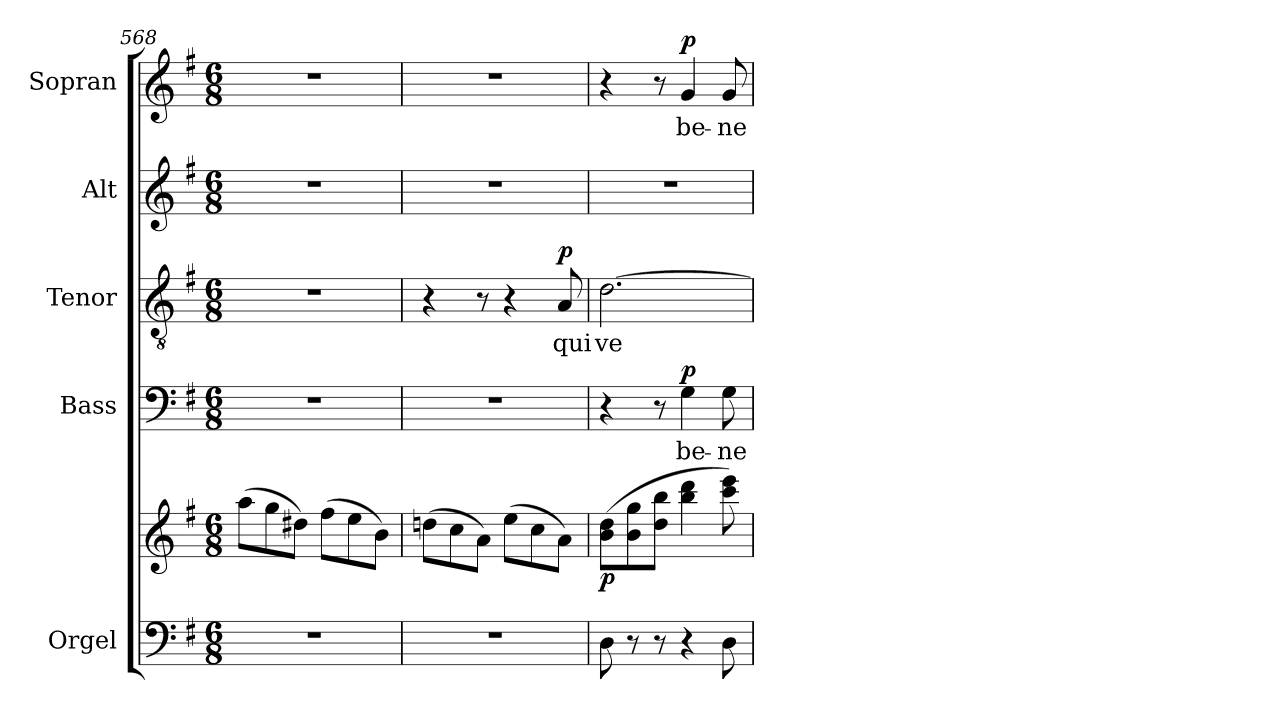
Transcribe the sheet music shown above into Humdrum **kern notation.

**kern	**kern	**dynam	**kern	**text	**dynam	**kern	**text	**dynam	**kern	**kern	**text	**dynam
*part5	*part5	*part5	*part4	*part4	*part4	*part3	*part3	*part3	*part2	*part1	*part1	*part1
*staff6	*staff5	*staff5/6	*staff4	*staff4	*staff4	*staff3	*staff3	*staff3	*staff2	*staff1	*staff1	*staff1
*I"Orgel	*	*	*I"Bass	*	*	*I"Tenor	*	*	*I"Alt	*I"Sopran	*	*
*I'Org.	*	*	*I'B.	*	*	*I'T.	*	*	*I'A.	*I'S.	*	*
*clefF4	*clefG2	*	*clefF4	*	*	*clefGv2	*	*	*clefG2	*clefG2	*	*
*k[f#]	*k[f#]	*	*k[f#]	*	*	*k[f#]	*	*	*k[f#]	*k[f#]	*	*
*G:	*G:	*	*G:	*	*	*G:	*	*	*G:	*G:	*	*
*M6/8	*M6/8	*	*M6/8	*	*	*M6/8	*	*	*M6/8	*M6/8	*	*
=568	=568	=568	=568	=568	=568	=568	=568	=568	=568	=568	=568	=568
2.r	(>8aa\L	.	2.r	.	.	2.r	.	.	2.r	2.r	.	.
.	8gg\	.	.	.	.	.	.	.	.	.	.	.
.	8dd#X\J)	.	.	.	.	.	.	.	.	.	.	.
.	(>8ff#\L	.	.	.	.	.	.	.	.	.	.	.
.	8ee\	.	.	.	.	.	.	.	.	.	.	.
.	8b\J)	.	.	.	.	.	.	.	.	.	.	.
=569	=569	=569	=569	=569	=569	=569	=569	=569	=569	=569	=569	=569
2.r	(>8ddn\L	.	2.r	.	.	4r	.	.	2.r	2.r	.	.
.	8cc\	.	.	.	.	.	.	.	.	.	.	.
.	8a\J)	.	.	.	.	8r	.	.	.	.	.	.
.	(>8ee\L	.	.	.	.	4r	.	.	.	.	.	.
.	8cc\	.	.	.	.	.	.	.	.	.	.	.
!	!	!	!	!	!	!	!LO:LY:b	!LO:DY:a	!	!	!	!
.	8a\J)	.	.	.	.	8A/	qui	p	.	.	.	.
=570	=570	=570	=570	=570	=570	=570	=570	=570	=570	=570	=570	=570
!	!	!LO:DY:b	!	!	!	!	!LO:LY:b	!	!	!	!	!
8D\	(>8b\ 8dd\L	p	4r	.	.	[2.d\	ve-	.	2.r	4r	.	.
8r	8b\ 8gg\	.	.	.	.	.	.	.	.	.	.	.
8r	8dd\ 8bb\J	.	8r	.	.	.	.	.	.	8r	.	.
!	!	!	!	!LO:LY:b	!LO:DY:a	!	!	!	!	!	!LO:LY:b	!LO:DY:a
4r	4bb\ 4ddd\	.	4G\	be-	p	.	.	.	.	4g/	be-	p
!	!	!	!	!LO:LY:b	!	!	!	!	!	!	!LO:LY:b	!
8D\	8ccc\ 8eee\)	.	8G\	-ne-	.	.	.	.	.	8g/	-ne-	.
=	=	=	=	=	=	=	=	=	=	=	=	=
*-	*-	*-	*-	*-	*-	*-	*-	*-	*-	*-	*-	*-
